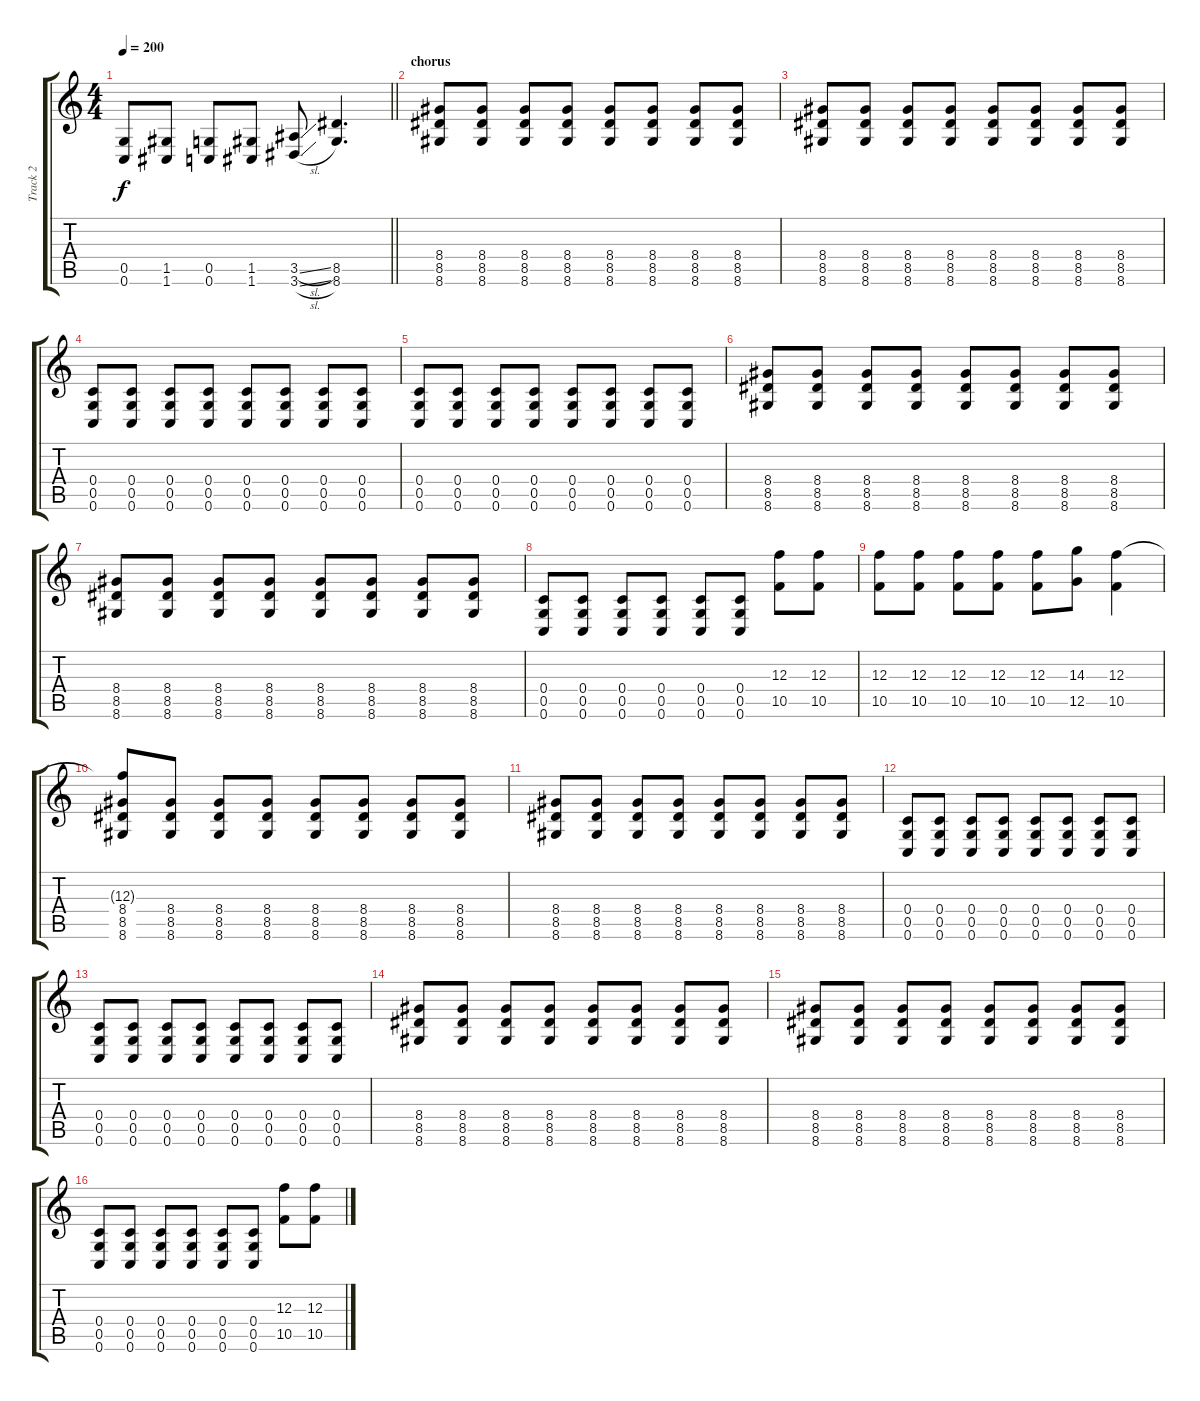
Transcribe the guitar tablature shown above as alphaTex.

\track ("Track 2" "Track 2") {instrument distortionguitar}
\staff {score tabs}
\tuning (D4 A3 F3 C3 G2 C2) {hide}
\ts (4 4)
\tempo 200
\clef g2
\barLineRight lightlight
\ks c
(0.5 0.6).8{dy f} (1.5 1.6).8 (0.5 0.6).8 (1.5 1.6).8 (3.5{sl} 3.6{sl}).8 (8.5 8.6).4{d} |
\section ("" "chorus")
(8.4 8.5 8.6).8 (8.4 8.5 8.6).8 (8.4 8.5 8.6).8 (8.4 8.5 8.6).8 (8.4 8.5 8.6).8 (8.4 8.5 8.6).8 (8.4 8.5 8.6).8 (8.4 8.5 8.6).8 |
(8.4 8.5 8.6).8 (8.4 8.5 8.6).8 (8.4 8.5 8.6).8 (8.4 8.5 8.6).8 (8.4 8.5 8.6).8 (8.4 8.5 8.6).8 (8.4 8.5 8.6).8 (8.4 8.5 8.6).8 |
(0.4 0.5 0.6).8 (0.4 0.5 0.6).8 (0.4 0.5 0.6).8 (0.4 0.5 0.6).8 (0.4 0.5 0.6).8 (0.4 0.5 0.6).8 (0.4 0.5 0.6).8 (0.4 0.5 0.6).8 |
(0.4 0.5 0.6).8 (0.4 0.5 0.6).8 (0.4 0.5 0.6).8 (0.4 0.5 0.6).8 (0.4 0.5 0.6).8 (0.4 0.5 0.6).8 (0.4 0.5 0.6).8 (0.4 0.5 0.6).8 |
(8.4 8.5 8.6).8 (8.4 8.5 8.6).8 (8.4 8.5 8.6).8 (8.4 8.5 8.6).8 (8.4 8.5 8.6).8 (8.4 8.5 8.6).8 (8.4 8.5 8.6).8 (8.4 8.5 8.6).8 |
(8.4 8.5 8.6).8 (8.4 8.5 8.6).8 (8.4 8.5 8.6).8 (8.4 8.5 8.6).8 (8.4 8.5 8.6).8 (8.4 8.5 8.6).8 (8.4 8.5 8.6).8 (8.4 8.5 8.6).8 |
(0.4 0.5 0.6).8 (0.4 0.5 0.6).8 (0.4 0.5 0.6).8 (0.4 0.5 0.6).8 (0.4 0.5 0.6).8 (0.4 0.5 0.6).8 (12.3 10.5).8 (12.3 10.5).8 |
(12.3 10.5).8 (12.3 10.5).8 (12.3 10.5).8 (12.3 10.5).8 (12.3 10.5).8 (14.3 12.5).8 (12.3 10.5).4 |
(12.3{t} 8.4 8.5 8.6).8 (8.4 8.5 8.6).8 (8.4 8.5 8.6).8 (8.4 8.5 8.6).8 (8.4 8.5 8.6).8 (8.4 8.5 8.6).8 (8.4 8.5 8.6).8 (8.4 8.5 8.6).8 |
(8.4 8.5 8.6).8 (8.4 8.5 8.6).8 (8.4 8.5 8.6).8 (8.4 8.5 8.6).8 (8.4 8.5 8.6).8 (8.4 8.5 8.6).8 (8.4 8.5 8.6).8 (8.4 8.5 8.6).8 |
(0.4 0.5 0.6).8 (0.4 0.5 0.6).8 (0.4 0.5 0.6).8 (0.4 0.5 0.6).8 (0.4 0.5 0.6).8 (0.4 0.5 0.6).8 (0.4 0.5 0.6).8 (0.4 0.5 0.6).8 |
(0.4 0.5 0.6).8 (0.4 0.5 0.6).8 (0.4 0.5 0.6).8 (0.4 0.5 0.6).8 (0.4 0.5 0.6).8 (0.4 0.5 0.6).8 (0.4 0.5 0.6).8 (0.4 0.5 0.6).8 |
(8.4 8.5 8.6).8 (8.4 8.5 8.6).8 (8.4 8.5 8.6).8 (8.4 8.5 8.6).8 (8.4 8.5 8.6).8 (8.4 8.5 8.6).8 (8.4 8.5 8.6).8 (8.4 8.5 8.6).8 |
(8.4 8.5 8.6).8 (8.4 8.5 8.6).8 (8.4 8.5 8.6).8 (8.4 8.5 8.6).8 (8.4 8.5 8.6).8 (8.4 8.5 8.6).8 (8.4 8.5 8.6).8 (8.4 8.5 8.6).8 |
(0.4 0.5 0.6).8 (0.4 0.5 0.6).8 (0.4 0.5 0.6).8 (0.4 0.5 0.6).8 (0.4 0.5 0.6).8 (0.4 0.5 0.6).8 (12.3 10.5).8 (12.3 10.5).8
